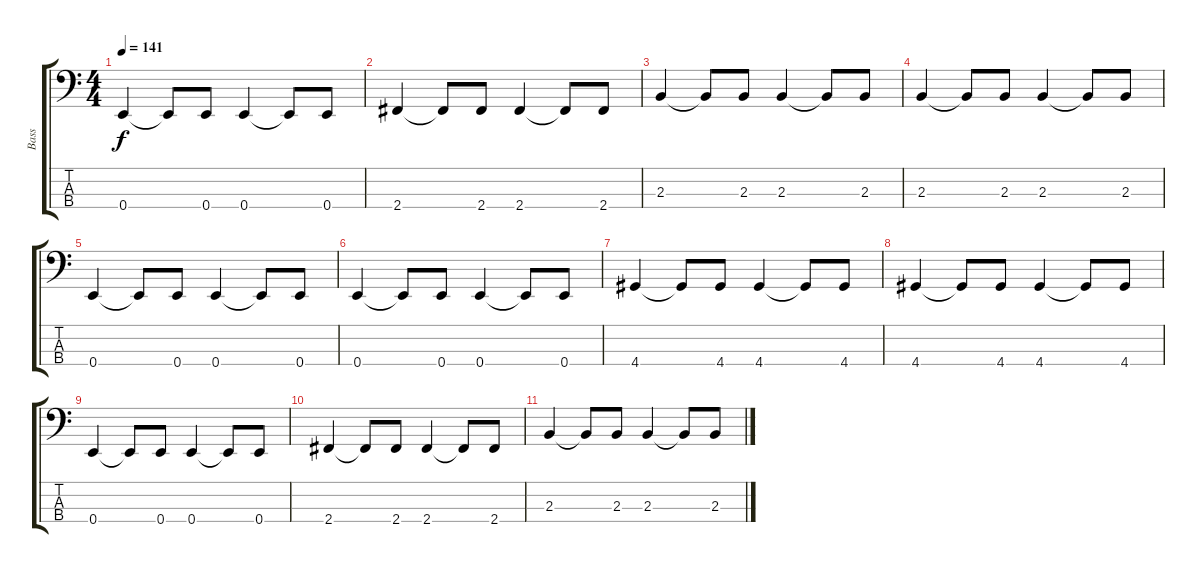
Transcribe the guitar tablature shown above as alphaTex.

\track ("Bass" "Bass") {instrument electricbassfinger}
\staff {score tabs}
\tuning (G2 D2 A1 E1) {hide}
\ts (4 4)
\tempo 141
\clef f4
\ks c
0.4.4{dy f} 0.4{t}.8 0.4.8 0.4.4 0.4{t}.8 0.4.8 |
2.4.4 2.4{t}.8 2.4.8 2.4.4 2.4{t}.8 2.4.8 |
2.3.4 2.3{t}.8 2.3.8 2.3.4 2.3{t}.8 2.3.8 |
2.3.4 2.3{t}.8 2.3.8 2.3.4 2.3{t}.8 2.3.8 |
0.4.4 0.4{t}.8 0.4.8 0.4.4 0.4{t}.8 0.4.8 |
0.4.4 0.4{t}.8 0.4.8 0.4.4 0.4{t}.8 0.4.8 |
4.4.4 4.4{t}.8 4.4.8 4.4.4 4.4{t}.8 4.4.8 |
4.4.4 4.4{t}.8 4.4.8 4.4.4 4.4{t}.8 4.4.8 |
0.4.4 0.4{t}.8 0.4.8 0.4.4 0.4{t}.8 0.4.8 |
2.4.4 2.4{t}.8 2.4.8 2.4.4 2.4{t}.8 2.4.8 |
2.3.4 2.3{t}.8 2.3.8 2.3.4 2.3{t}.8 2.3.8
